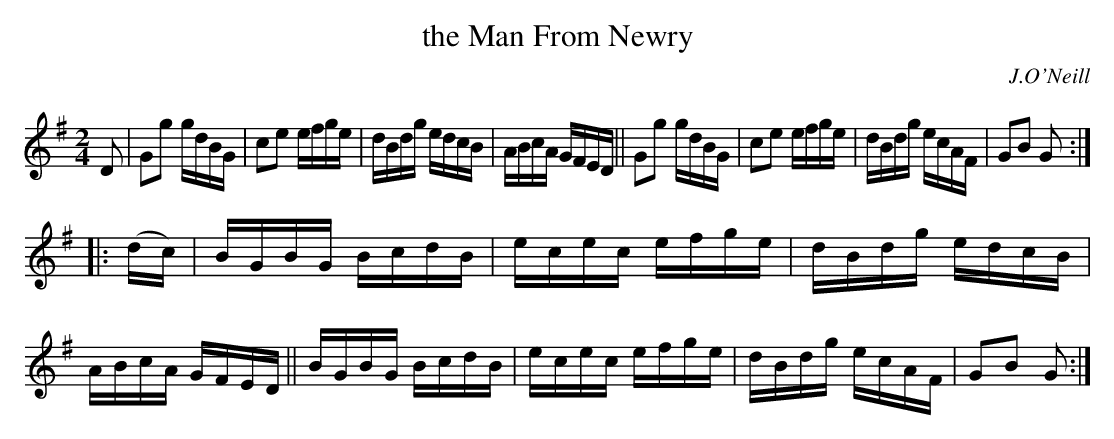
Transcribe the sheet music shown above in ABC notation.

X:1
T: the Man From Newry
O: J.O'Neill
M: 2/4
L: 1/16
K: G
    D2  | G2g2 gdBG | c2e2 efge | dBdg edcB | ABcA GFED ||\
          G2g2 gdBG | c2e2 efge | dBdg ecAF | G2B2 G2  :|
|: (dc) | BGBG BcdB | ecec efge | dBdg edcB | ABcA GFED ||\
          BGBG BcdB | ecec efge | dBdg ecAF | G2B2 G2  :|
